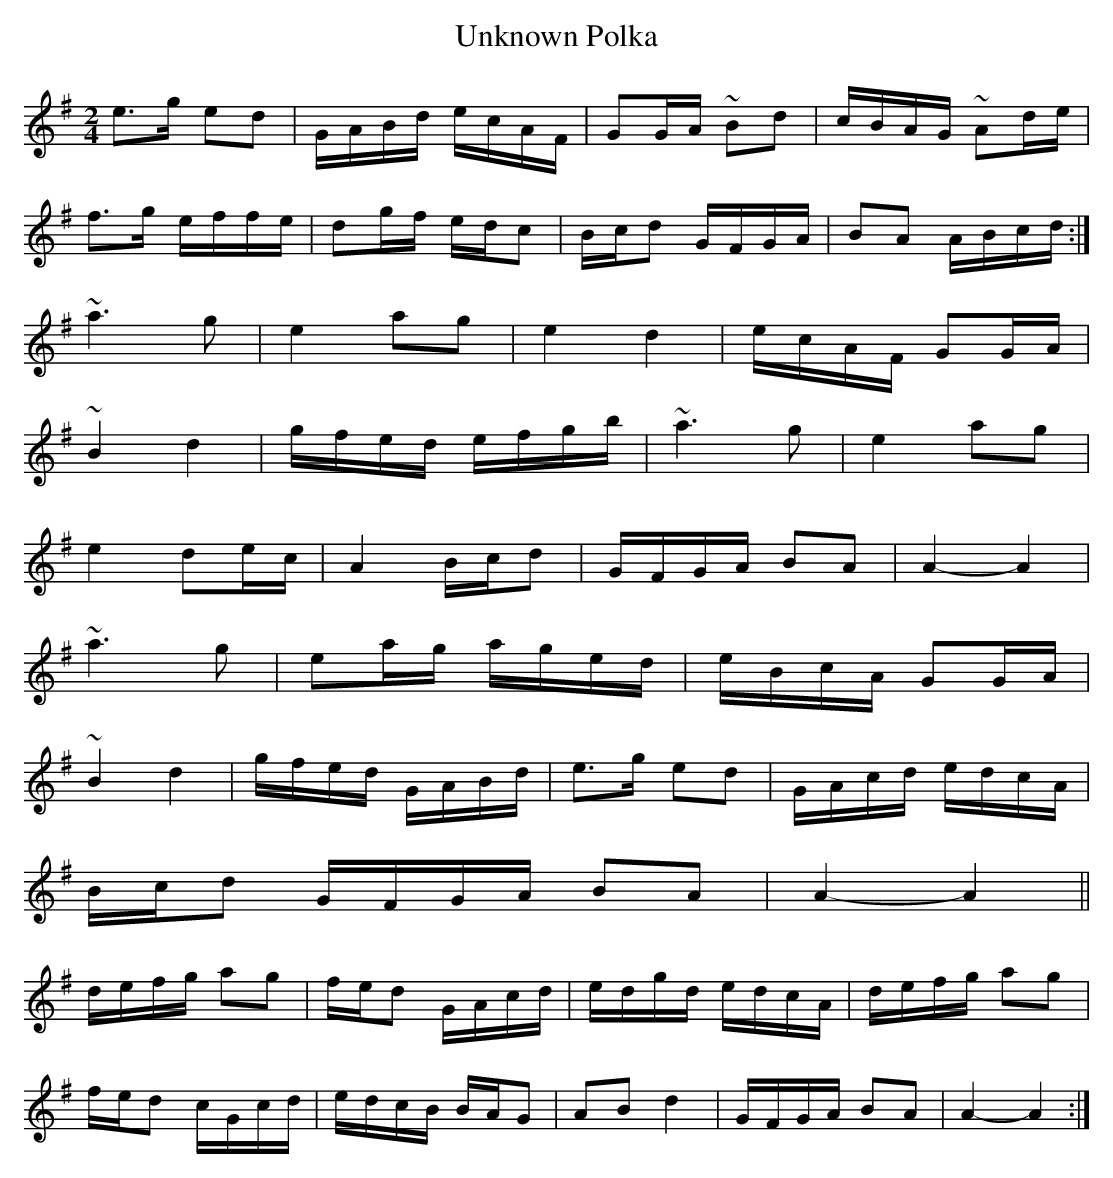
X:1
T:Unknown Polka
M:2/4
L:1/8
K:G
e>g ed|G/A/B/d/ e/c/A/F/|GG/A/ ~Bd|c/B/A/G/ ~Ad/e/|
f>g e/f/f/e/|dg/f/ e/d/c|B/c/d G/F/G/A/|BA A/B/c/d/:|
~a3 g|e2 ag|e2 d2|e/c/A/F/ GG/A/|
~B2 d2|g/f/e/d/ e/f/g/b/|~a3 g|e2 ag|
e2 de/c/|A2 B/c/d|G/F/G/A/ BA|A2- A2|
~a3 g|ea/g/ a/g/e/d/|e/B/c/A/ GG/A/|
~B2 d2|g/f/e/d/ G/A/B/d/|e>g ed|G/A/c/d/ e/d/c/A/|
B/c/d G/F/G/A/ BA|A2- A2||
d/e/f/g/ ag|f/e/d G/A/c/d/|e/d/g/d/ e/d/c/A/|d/e/f/g/ ag|
f/e/d c/G/c/d/|e/d/c/B/ B/A/G|AB d2|G/F/G/A/ BA|A2- A2:|
